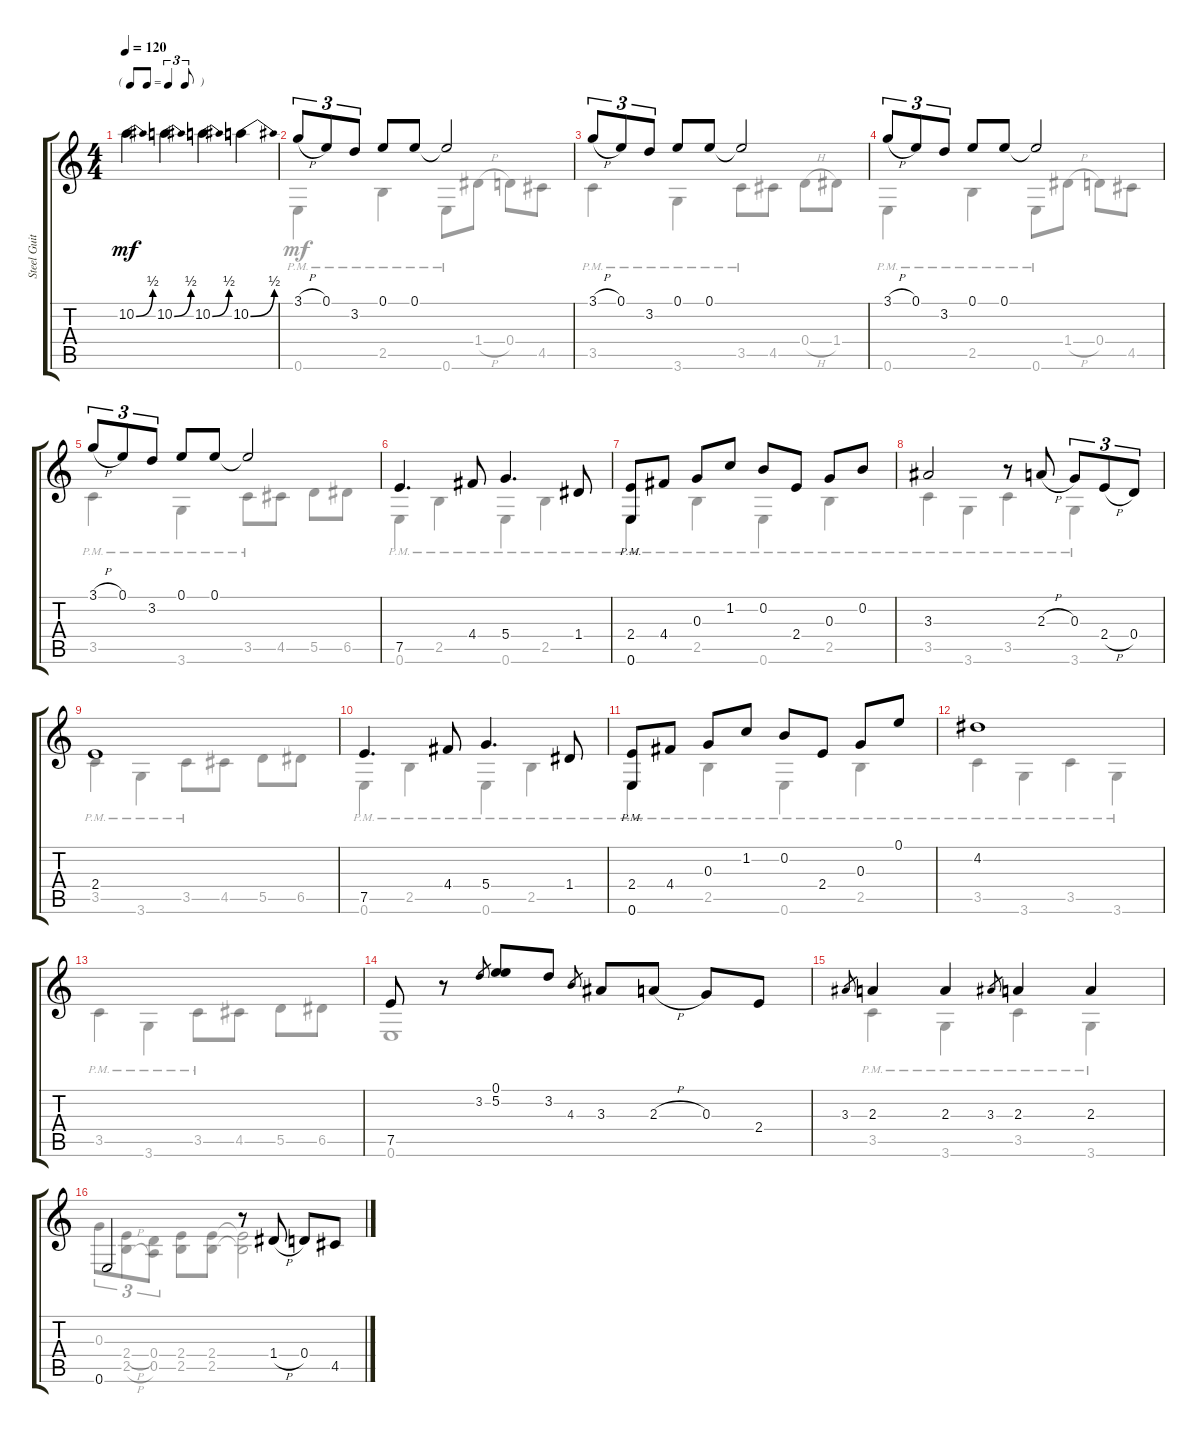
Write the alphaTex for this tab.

\track ("Steel Guitar" "Steel Guit") {instrument acousticguitarsteel}
\staff {score tabs}
\tuning (E4 B3 G3 D3 A2 E2) {hide}
\voice
\ts (4 4)
\tf triplet8th
\tempo 120
\clef g2
\ks c
10.2{be (bend 0 0 60 2)}.4{dy mf} 10.2{be (bend 0 0 60 2)}.4 10.2{be (bend 0 0 60 2)}.4 10.2{be (bend 0 0 60 2)}.4 |
3.1{h}.8{tu (3 2)} 0.1.8{tu (3 2)} 3.2.8{tu (3 2)} 0.1.8 0.1.8 0.1{t}.2 |
3.1{h}.8{tu (3 2)} 0.1.8{tu (3 2)} 3.2.8{tu (3 2)} 0.1.8 0.1.8 0.1{t}.2 |
3.1{h}.8{tu (3 2)} 0.1.8{tu (3 2)} 3.2.8{tu (3 2)} 0.1.8 0.1.8 0.1{t}.2 |
3.1{h}.8{tu (3 2)} 0.1.8{tu (3 2)} 3.2.8{tu (3 2)} 0.1.8 0.1.8 0.1{t}.2 |
7.5.4{d} 4.4.8 5.4.4{d} 1.4.8 |
(2.4 0.6{pm}).8 4.4.8 0.3.8 1.2.8 0.2.8 2.4.8 0.3.8 0.2.8 |
3.3.2 r.8 2.3{h}.8 0.3.8{tu (3 2)} 2.4{h}.8{tu (3 2)} 0.4.8{tu (3 2)} |
2.4.1 |
7.5.4{d} 4.4.8 5.4.4{d} 1.4.8 |
(2.4 0.6{pm}).8 4.4.8 0.3.8 1.2.8 0.2.8 2.4.8 0.3.8 0.1.8 |
4.2.1 |
|
7.5.8 r.8 3.2.8{gr} (0.1 5.2).8 3.2.8 4.3.8{gr} 3.3.8 2.3{h}.8 0.3.8 2.4.8 |
3.3.8{gr} 2.3.4 2.3.4 3.3.8{gr} 2.3.4 2.3.4 |
0.6.2 r.8 1.4{h}.8 0.4.8 4.5.8
\voice
\clef g2
\ottava regular
\simile none
\ks c
|
0.6{pm}.4 2.5{pm}.4 0.6{pm}.8 1.4{h}.8 0.4.8 4.5.8 |
3.5{pm}.4 3.6{pm}.4 3.5{pm}.8 4.5.8 0.4{h}.8 1.4.8 |
0.6{pm}.4 2.5{pm}.4 0.6{pm}.8 1.4{h}.8 0.4.8 4.5.8 |
3.5{pm}.4 3.6{pm}.4 3.5{pm}.8 4.5.8 5.5.8 6.5.8 |
0.6{pm}.4 2.5{pm}.4 0.6{pm}.4 2.5{pm}.4 |
0.6{pm}.4 2.5{pm}.4 0.6{pm}.4 2.5{pm}.4 |
3.5{pm}.4 3.6{pm}.4 3.5{pm}.4 3.6{pm}.4 |
3.5{pm}.4 3.6{pm}.4 3.5{pm}.8 4.5.8 5.5.8 6.5.8 |
0.6{pm}.4 2.5{pm}.4 0.6{pm}.4 2.5{pm}.4 |
0.6{pm}.4 2.5{pm}.4 0.6{pm}.4 2.5{pm}.4 |
3.5{pm}.4 3.6{pm}.4 3.5{pm}.4 3.6{pm}.4 |
3.5{pm}.4 3.6{pm}.4 3.5{pm}.8 4.5.8 5.5.8 6.5.8 |
0.6.1 |
3.5{pm}.4 3.6{pm}.4 3.5{pm}.4 3.6{pm}.4 |
0.3.8{tu (3 2)} (2.4{h} 2.5{h}).8{tu (3 2)} (0.4 0.5).8{tu (3 2)} (2.4 2.5).8 (2.4 2.5).8 (2.4{t} 2.5{t}).2
